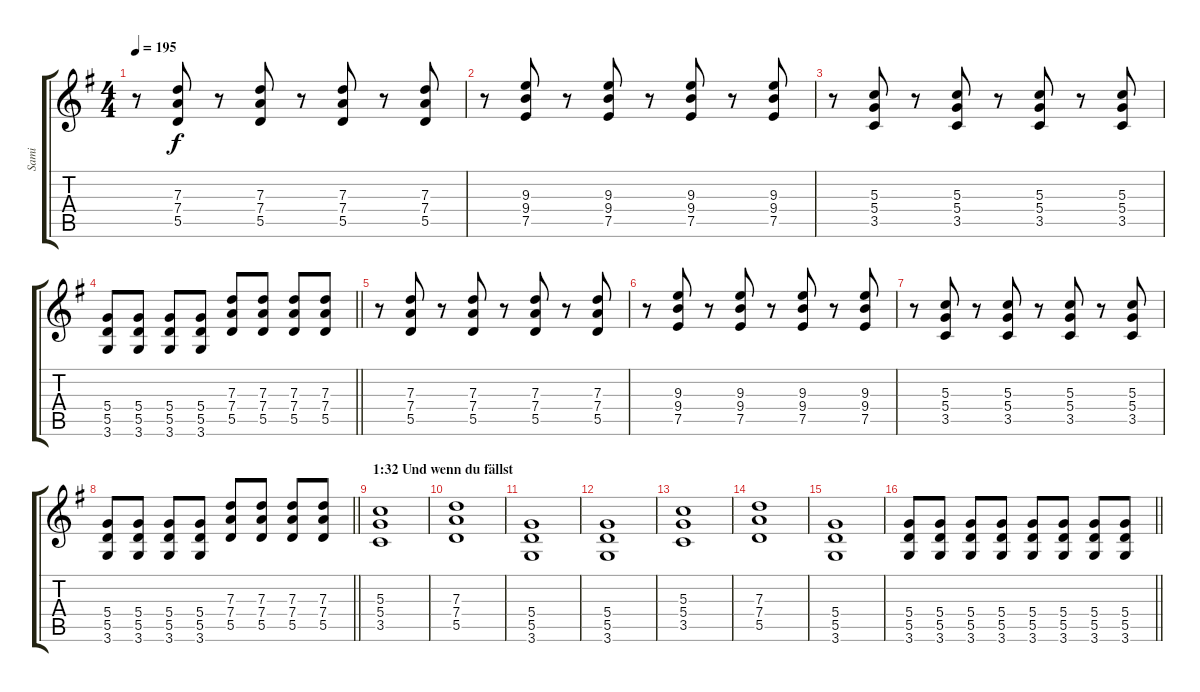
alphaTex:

\track ("Sami" "Sami") {instrument overdrivenguitar}
\staff {score tabs}
\tuning (E4 B3 G3 D3 A2 E2) {hide}
\ts (4 4)
\tempo 195
\clef g2
\ks g
r.8{dy f} (7.3 7.4 5.5).8 r.8 (7.3 7.4 5.5).8 r.8 (7.3 7.4 5.5).8 r.8 (7.3 7.4 5.5).8 |
r.8 (9.3 9.4 7.5).8 r.8 (9.3 9.4 7.5).8 r.8 (9.3 9.4 7.5).8 r.8 (9.3 9.4 7.5).8 |
r.8 (5.3 5.4 3.5).8 r.8 (5.3 5.4 3.5).8 r.8 (5.3 5.4 3.5).8 r.8 (5.3 5.4 3.5).8 |
\barLineRight lightlight
(5.4 5.5 3.6).8 (5.4 5.5 3.6).8 (5.4 5.5 3.6).8 (5.4 5.5 3.6).8 (7.3 7.4 5.5).8 (7.3 7.4 5.5).8 (7.3 7.4 5.5).8 (7.3 7.4 5.5).8 |
r.8 (7.3 7.4 5.5).8 r.8 (7.3 7.4 5.5).8 r.8 (7.3 7.4 5.5).8 r.8 (7.3 7.4 5.5).8 |
r.8 (9.3 9.4 7.5).8 r.8 (9.3 9.4 7.5).8 r.8 (9.3 9.4 7.5).8 r.8 (9.3 9.4 7.5).8 |
r.8 (5.3 5.4 3.5).8 r.8 (5.3 5.4 3.5).8 r.8 (5.3 5.4 3.5).8 r.8 (5.3 5.4 3.5).8 |
\barLineRight lightlight
(5.4 5.5 3.6).8 (5.4 5.5 3.6).8 (5.4 5.5 3.6).8 (5.4 5.5 3.6).8 (7.3 7.4 5.5).8 (7.3 7.4 5.5).8 (7.3 7.4 5.5).8 (7.3 7.4 5.5).8 |
\section ("" "1:32 Und wenn du fällst")
(5.3 5.4 3.5).1 |
(7.3 7.4 5.5).1 |
(5.4 5.5 3.6).1 |
(5.4 5.5 3.6).1 |
(5.3 5.4 3.5).1 |
(7.3 7.4 5.5).1 |
(5.4 5.5 3.6).1 |
\barLineRight lightlight
(5.4 5.5 3.6).8 (5.4 5.5 3.6).8 (5.4 5.5 3.6).8 (5.4 5.5 3.6).8 (5.4 5.5 3.6).8 (5.4 5.5 3.6).8 (5.4 5.5 3.6).8 (5.4 5.5 3.6).8
